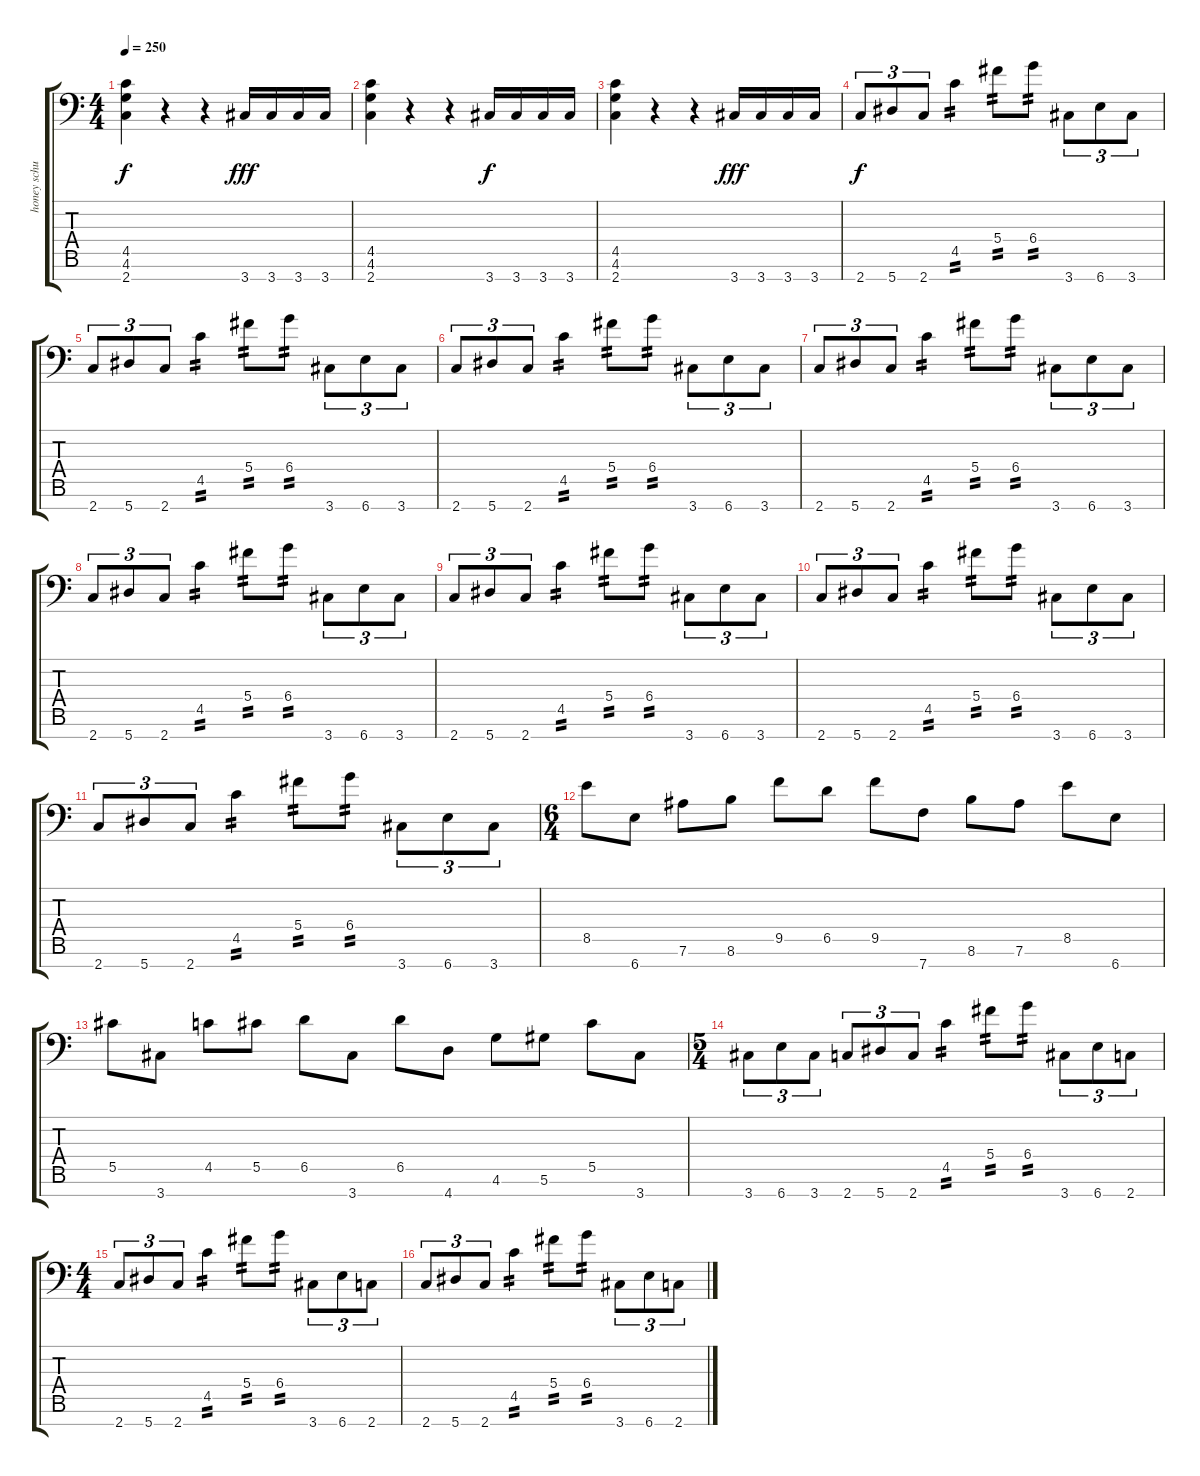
\track ("honey schuldiner" "honey schu") {instrument distortionguitar}
\staff {score tabs}
\tuning (Eb4 Bb3 Gb3 Db3 Ab2 Eb2 Bb1) {hide}
\ts (4 4)
\tempo 250
\clef f4
\ks c
(4.5 4.6 2.7).4{dy f} r.4 r.4 3.7.16{dy fff} 3.7.16 3.7.16 3.7.16 |
(4.5 4.6 2.7).4 r.4 r.4 3.7.16{dy f} 3.7.16 3.7.16 3.7.16 |
(4.5 4.6 2.7).4 r.4 r.4 3.7.16{dy fff} 3.7.16 3.7.16 3.7.16 |
2.7.8{tu (3 2) dy f} 5.7.8{tu (3 2)} 2.7.8{tu (3 2)} 4.5.4{tp 2} 5.4.8{tp 2} 6.4.8{tp 2} 3.7.8{tu (3 2)} 6.7.8{tu (3 2)} 3.7.8{tu (3 2)} |
2.7.8{tu (3 2)} 5.7.8{tu (3 2)} 2.7.8{tu (3 2)} 4.5.4{tp 2} 5.4.8{tp 2} 6.4.8{tp 2} 3.7.8{tu (3 2)} 6.7.8{tu (3 2)} 3.7.8{tu (3 2)} |
2.7.8{tu (3 2)} 5.7.8{tu (3 2)} 2.7.8{tu (3 2)} 4.5.4{tp 2} 5.4.8{tp 2} 6.4.8{tp 2} 3.7.8{tu (3 2)} 6.7.8{tu (3 2)} 3.7.8{tu (3 2)} |
2.7.8{tu (3 2)} 5.7.8{tu (3 2)} 2.7.8{tu (3 2)} 4.5.4{tp 2} 5.4.8{tp 2} 6.4.8{tp 2} 3.7.8{tu (3 2)} 6.7.8{tu (3 2)} 3.7.8{tu (3 2)} |
2.7.8{tu (3 2)} 5.7.8{tu (3 2)} 2.7.8{tu (3 2)} 4.5.4{tp 2} 5.4.8{tp 2} 6.4.8{tp 2} 3.7.8{tu (3 2)} 6.7.8{tu (3 2)} 3.7.8{tu (3 2)} |
2.7.8{tu (3 2)} 5.7.8{tu (3 2)} 2.7.8{tu (3 2)} 4.5.4{tp 2} 5.4.8{tp 2} 6.4.8{tp 2} 3.7.8{tu (3 2)} 6.7.8{tu (3 2)} 3.7.8{tu (3 2)} |
2.7.8{tu (3 2)} 5.7.8{tu (3 2)} 2.7.8{tu (3 2)} 4.5.4{tp 2} 5.4.8{tp 2} 6.4.8{tp 2} 3.7.8{tu (3 2)} 6.7.8{tu (3 2)} 3.7.8{tu (3 2)} |
2.7.8{tu (3 2)} 5.7.8{tu (3 2)} 2.7.8{tu (3 2)} 4.5.4{tp 2} 5.4.8{tp 2} 6.4.8{tp 2} 3.7.8{tu (3 2)} 6.7.8{tu (3 2)} 3.7.8{tu (3 2)} |
\ts (6 4)
8.5.8 6.7.8 7.6.8 8.6.8 9.5.8 6.5.8 9.5.8 7.7.8 8.6.8 7.6.8 8.5.8 6.7.8 |
5.5.8 3.7.8 4.5.8 5.5.8 6.5.8 3.7.8 6.5.8 4.7.8 4.6.8 5.6.8 5.5.8 3.7.8 |
\ts (5 4)
3.7.8{tu (3 2)} 6.7.8{tu (3 2)} 3.7.8{tu (3 2)} 2.7.8{tu (3 2)} 5.7.8{tu (3 2)} 2.7.8{tu (3 2)} 4.5.4{tp 2} 5.4.8{tp 2} 6.4.8{tp 2} 3.7.8{tu (3 2)} 6.7.8{tu (3 2)} 2.7.8{tu (3 2)} |
\ts (4 4)
2.7.8{tu (3 2)} 5.7.8{tu (3 2)} 2.7.8{tu (3 2)} 4.5.4{tp 2} 5.4.8{tp 2} 6.4.8{tp 2} 3.7.8{tu (3 2)} 6.7.8{tu (3 2)} 2.7.8{tu (3 2)} |
2.7.8{tu (3 2)} 5.7.8{tu (3 2)} 2.7.8{tu (3 2)} 4.5.4{tp 2} 5.4.8{tp 2} 6.4.8{tp 2} 3.7.8{tu (3 2)} 6.7.8{tu (3 2)} 2.7.8{tu (3 2)}
